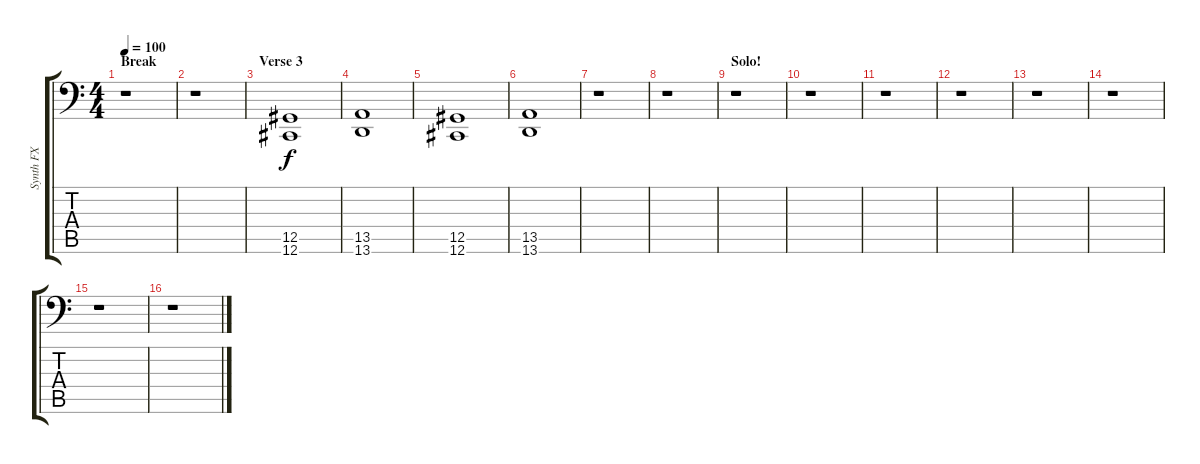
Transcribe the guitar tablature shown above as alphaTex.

\track ("Synth FX" "Synth FX") {instrument synthstrings1}
\staff {score tabs}
\tuning (Eb2 Bb2 Gb2 Db2 Ab1 Db1) {hide}
\ts (4 4)
\section ("" "Break")
\tempo 100
\clef f4
\ks c
r.1{dy f} |
r.1 |
\section ("" "Verse 3")
(12.5 12.6).1 |
(13.5 13.6).1 |
(12.5 12.6).1 |
(13.5 13.6).1 |
r.1 |
r.1 |
\section ("" "Solo!")
r.1 |
r.1 |
r.1 |
r.1 |
r.1 |
r.1 |
r.1 |
r.1
